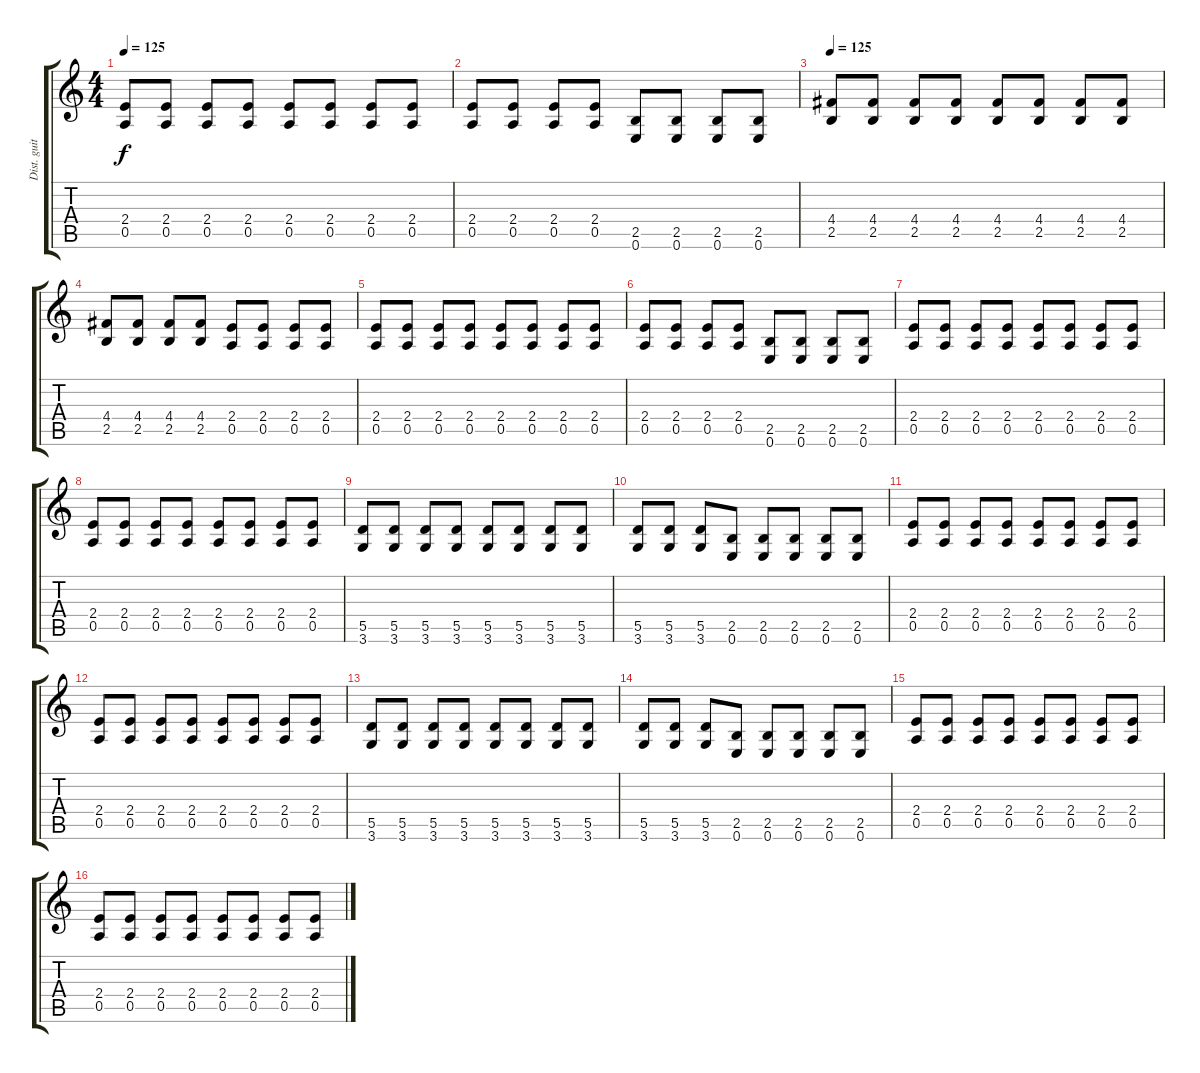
\track ("Dist. guitar 1" "Dist. guit") {instrument overdrivenguitar}
\staff {score tabs}
\tuning (E4 B3 G3 D3 A2 E2) {hide}
\ts (4 4)
\tempo 125
\clef g2
\ks c
(2.4 0.5).8{dy f} (2.4 0.5).8 (2.4 0.5).8 (2.4 0.5).8 (2.4 0.5).8 (2.4 0.5).8 (2.4 0.5).8 (2.4 0.5).8 |
(2.4 0.5).8 (2.4 0.5).8 (2.4 0.5).8 (2.4 0.5).8 (2.5 0.6).8 (2.5 0.6).8 (2.5 0.6).8 (2.5 0.6).8 |
\tempo 125
(4.4 2.5).8 (4.4 2.5).8 (4.4 2.5).8 (4.4 2.5).8 (4.4 2.5).8 (4.4 2.5).8 (4.4 2.5).8 (4.4 2.5).8 |
(4.4 2.5).8 (4.4 2.5).8 (4.4 2.5).8 (4.4 2.5).8 (2.4 0.5).8 (2.4 0.5).8 (2.4 0.5).8 (2.4 0.5).8 |
(2.4 0.5).8 (2.4 0.5).8 (2.4 0.5).8 (2.4 0.5).8 (2.4 0.5).8 (2.4 0.5).8 (2.4 0.5).8 (2.4 0.5).8 |
(2.4 0.5).8 (2.4 0.5).8 (2.4 0.5).8 (2.4 0.5).8 (2.5 0.6).8 (2.5 0.6).8 (2.5 0.6).8 (2.5 0.6).8 |
(2.4 0.5).8 (2.4 0.5).8 (2.4 0.5).8 (2.4 0.5).8 (2.4 0.5).8 (2.4 0.5).8 (2.4 0.5).8 (2.4 0.5).8 |
(2.4 0.5).8 (2.4 0.5).8 (2.4 0.5).8 (2.4 0.5).8 (2.4 0.5).8 (2.4 0.5).8 (2.4 0.5).8 (2.4 0.5).8 |
(5.5 3.6).8 (5.5 3.6).8 (5.5 3.6).8 (5.5 3.6).8 (5.5 3.6).8 (5.5 3.6).8 (5.5 3.6).8 (5.5 3.6).8 |
(5.5 3.6).8 (5.5 3.6).8 (5.5 3.6).8 (2.5 0.6).8 (2.5 0.6).8 (2.5 0.6).8 (2.5 0.6).8 (2.5 0.6).8 |
(2.4 0.5).8 (2.4 0.5).8 (2.4 0.5).8 (2.4 0.5).8 (2.4 0.5).8 (2.4 0.5).8 (2.4 0.5).8 (2.4 0.5).8 |
(2.4 0.5).8 (2.4 0.5).8 (2.4 0.5).8 (2.4 0.5).8 (2.4 0.5).8 (2.4 0.5).8 (2.4 0.5).8 (2.4 0.5).8 |
(5.5 3.6).8 (5.5 3.6).8 (5.5 3.6).8 (5.5 3.6).8 (5.5 3.6).8 (5.5 3.6).8 (5.5 3.6).8 (5.5 3.6).8 |
(5.5 3.6).8 (5.5 3.6).8 (5.5 3.6).8 (2.5 0.6).8 (2.5 0.6).8 (2.5 0.6).8 (2.5 0.6).8 (2.5 0.6).8 |
(2.4 0.5).8 (2.4 0.5).8 (2.4 0.5).8 (2.4 0.5).8 (2.4 0.5).8 (2.4 0.5).8 (2.4 0.5).8 (2.4 0.5).8 |
(2.4 0.5).8 (2.4 0.5).8 (2.4 0.5).8 (2.4 0.5).8 (2.4 0.5).8 (2.4 0.5).8 (2.4 0.5).8 (2.4 0.5).8
